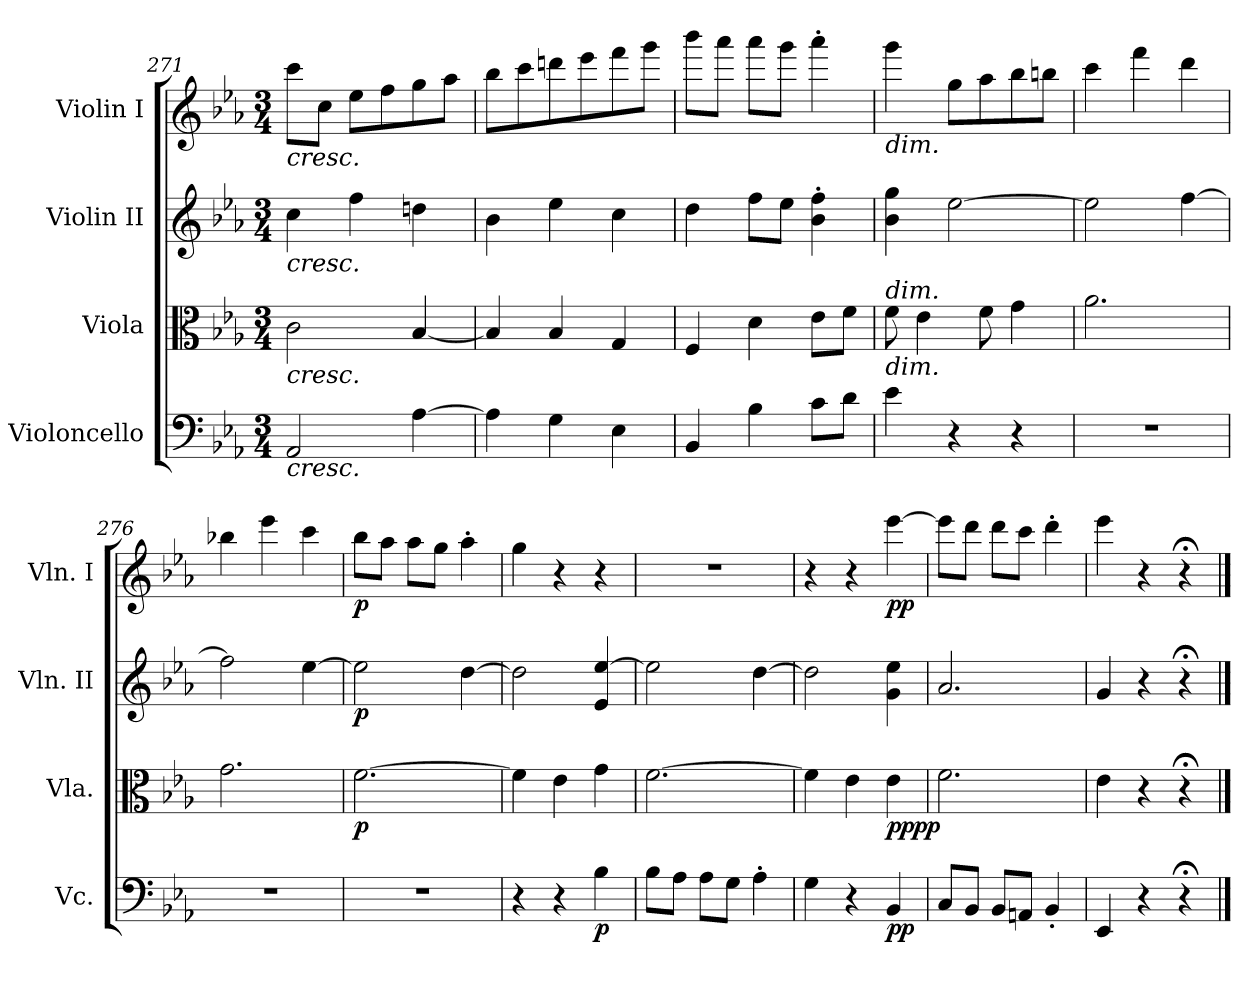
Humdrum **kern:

**kern	**dynam	**kern	**dynam	**kern	**dynam	**kern	**dynam
*part4	*part4	*part3	*part3	*part2	*part2	*part1	*part1
*staff4	*staff4	*staff3	*staff3	*staff2	*staff2	*staff1	*staff1
*I"Violoncello	*	*I"Viola	*	*I"Violin II	*	*I"Violin I	*
*I'Vc.	*	*I'Vla.	*	*I'Vln. II	*	*I'Vln. I	*
*clefF4	*	*clefC3	*	*clefG2	*	*clefG2	*
*k[b-e-a-]	*	*k[b-e-a-]	*	*k[b-e-a-]	*	*k[b-e-a-]	*
*E-:	*	*E-:	*	*E-:	*	*E-:	*
*M3/4	*	*M3/4	*	*M3/4	*	*M3/4	*
=271	=271	=271	=271	=271	=271	=271	=271
!	!	!	!	!	!	!LO:TX:b:i:t=cresc.	!
!	!	!	!	!LO:TX:b:i:t=cresc.	!	!	!
!	!	!LO:TX:b:i:t=cresc.	!	!	!	!	!
!LO:TX:b:i:t=cresc.	!	!	!	!	!	!	!
2AA-/	.	2c\	.	4cc\	.	8ccc\L	.
.	.	.	.	.	.	8cc\J	.
.	.	.	.	4ff\	.	8ee-\L	.
.	.	.	.	.	.	8ff\	.
[4A-\	.	[4B-/	.	4ddn\	.	8gg\	.
.	.	.	.	.	.	8aa-\J	.
=272	=272	=272	=272	=272	=272	=272	=272
4A-\]	.	4B-/]	.	4b-\	.	8bb-\L	.
.	.	.	.	.	.	8ccc\	.
4G\	.	4B-/	.	4ee-\	.	8dddn\	.
.	.	.	.	.	.	8eee-\	.
4E-\	.	4G/	.	4cc\	.	8fff\	.
.	.	.	.	.	.	8ggg\J	.
=273	=273	=273	=273	=273	=273	=273	=273
4BB-/	.	4F/	.	4dd\	.	8bbb-\L	.
.	.	.	.	.	.	8aaa-\J	.
4B-\	.	4d\	.	8ff\L	.	8aaa-\L	.
.	.	.	.	8ee-\J	.	8ggg\J	.
8c\L	.	8e-\L	.	4b-\' 4ff\'	.	4aaa-'\	.
8d\J	.	8f\J	.	.	.	.	.
=274	=274	=274	=274	=274	=274	=274	=274
!	!	!	!	!	!	!LO:TX:b:i:t=dim.	!
!	!	!LO:TX:a:i:t=dim.	!	!	!	!	!
!	!	!LO:TX:b:i:t=dim.	!	!	!	!	!
4e-\	.	8f\	.	4b-\ 4gg\	.	4ggg\	.
.	.	4e-\	.	.	.	.	.
4r	.	.	.	[2ee-\	.	8gg\L	.
.	.	8f\	.	.	.	8aa-\	.
4r	.	4g\	.	.	.	8bb-\	.
.	.	.	.	.	.	8bbn\J	.
=275	=275	=275	=275	=275	=275	=275	=275
2.r	.	2.a-\	.	2ee-\]	.	4ccc\	.
.	.	.	.	.	.	4fff\	.
.	.	.	.	[4ff\	.	4ddd\	.
=276	=276	=276	=276	=276	=276	=276	=276
2.r	.	2.g\	.	2ff\]	.	4bb-X\	.
.	.	.	.	.	.	4eee-\	.
.	.	.	.	[4ee-\	.	4ccc\	.
=277	=277	=277	=277	=277	=277	=277	=277
!	!	!	!LO:DY:b	!	!LO:DY:b	!	!LO:DY:b
2.r	.	[2.f\	p	2ee-\]	p	8bb-\L	p
.	.	.	.	.	.	8aa-\J	.
.	.	.	.	.	.	8aa-\L	.
.	.	.	.	.	.	8gg\J	.
.	.	.	.	[4dd\	.	4aa-'\	.
=278	=278	=278	=278	=278	=278	=278	=278
4r	.	4f\]	.	2dd\]	.	4gg\	.
4r	.	4e-\	.	.	.	4r	.
!	!LO:DY:b	!	!	!	!	!	!
4B-\	p	4g\	.	4e-/ [4ee-/	.	4r	.
=279	=279	=279	=279	=279	=279	=279	=279
8B-\L	.	[2.f\	.	2ee-\]	.	2.r	.
8A-\J	.	.	.	.	.	.	.
8A-\L	.	.	.	.	.	.	.
8G\J	.	.	.	.	.	.	.
4A-'\	.	.	.	[4dd\	.	.	.
=280	=280	=280	=280	=280	=280	=280	=280
4G\	.	4f\]	.	2dd\]	.	4r	.
4r	.	4e-\	.	.	.	4r	.
!	!LO:DY:b	!	!LO:DY:b	!	!	!	!
!	!	!	!LO:DY:n=1:b	!	!	!	!LO:DY:b
4BB-/	pp	4e-\	pp pp	4g\ 4ee-\	.	[4eee-\	pp
=281	=281	=281	=281	=281	=281	=281	=281
8C/L	.	2.f\	.	2.a-/	.	8eee-\L]	.
8BB-/J	.	.	.	.	.	8ddd\J	.
8BB-/L	.	.	.	.	.	8ddd\L	.
8AAn/J	.	.	.	.	.	8ccc\J	.
4BB-'/	.	.	.	.	.	4ddd'\	.
=282	=282	=282	=282	=282	=282	=282	=282
4EE-/	.	4e-\	.	4g/	.	4eee-\	.
4r	.	4r	.	4r	.	4r	.
4r;<	.	4r;<	.	4r;<	.	4r;<	.
==	==	==	==	==	==	==	==
*-	*-	*-	*-	*-	*-	*-	*-
